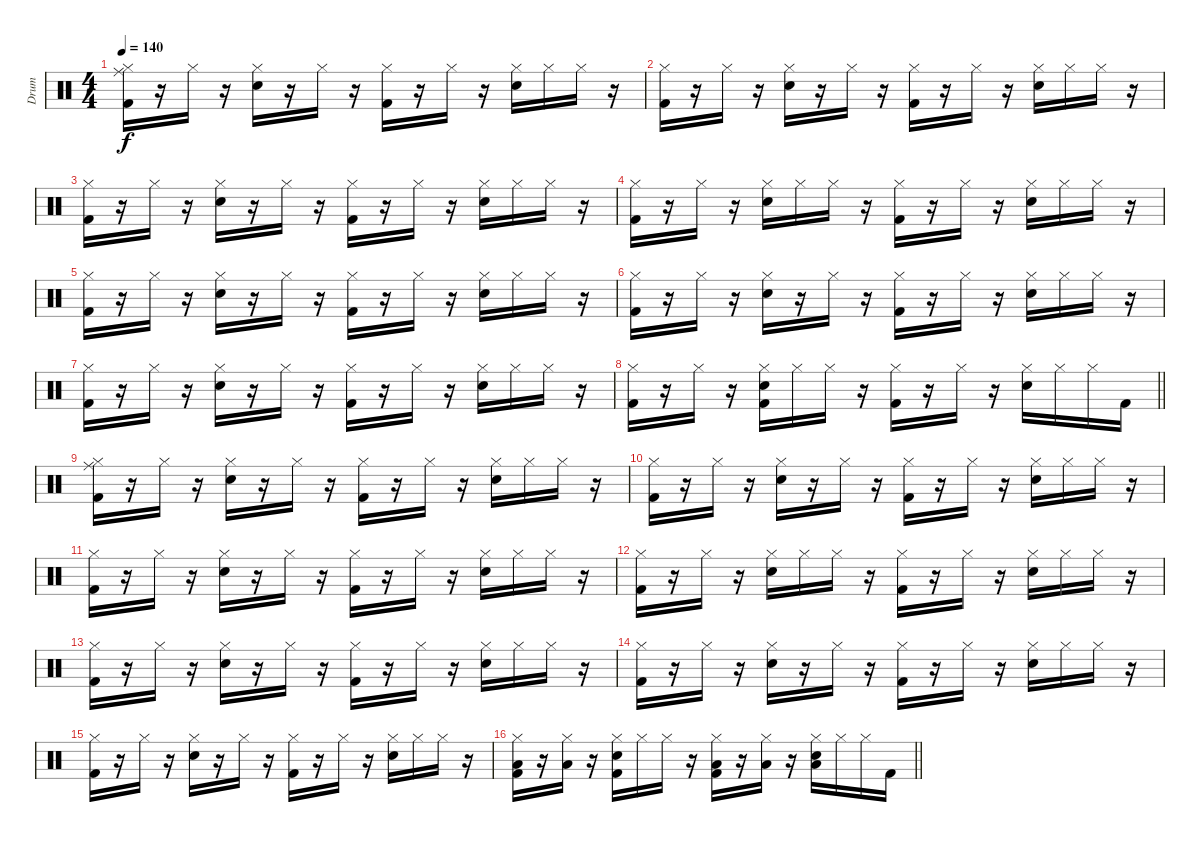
\track ("Drum" "Drum") {instrument percussion}
\staff {score}
\articulation defaults
\ts (4 4)
\section ("" "")
\tempo 140
\clef neutral
\ks c
("Kick (hit) 2" "Ride (middle)" "Hi-Hat (closed)").16{dy f} r.16 "Hi-Hat (closed)".16 r.16 ("Snare (hit) 2" "Hi-Hat (closed)").16 r.16 "Hi-Hat (closed)".16 r.16 ("Kick (hit) 2" "Hi-Hat (closed)").16 r.16 "Hi-Hat (closed)".16 r.16 ("Snare (hit) 2" "Hi-Hat (closed)").16 "Hi-Hat (closed)".16 "Hi-Hat (closed)".16 r.16 |
("Kick (hit) 2" "Hi-Hat (closed)").16 r.16 "Hi-Hat (closed)".16 r.16 ("Snare (hit) 2" "Hi-Hat (closed)").16 r.16 "Hi-Hat (closed)".16 r.16 ("Kick (hit) 2" "Hi-Hat (closed)").16 r.16 "Hi-Hat (closed)".16 r.16 ("Snare (hit) 2" "Hi-Hat (closed)").16 "Hi-Hat (closed)".16 "Hi-Hat (closed)".16 r.16 |
("Kick (hit) 2" "Hi-Hat (closed)").16 r.16 "Hi-Hat (closed)".16 r.16 ("Snare (hit) 2" "Hi-Hat (closed)").16 r.16 "Hi-Hat (closed)".16 r.16 ("Kick (hit) 2" "Hi-Hat (closed)").16 r.16 "Hi-Hat (closed)".16 r.16 ("Snare (hit) 2" "Hi-Hat (closed)").16 "Hi-Hat (closed)".16 "Hi-Hat (closed)".16 r.16 |
("Kick (hit) 2" "Hi-Hat (closed)").16 r.16 "Hi-Hat (closed)".16 r.16 ("Snare (hit) 2" "Hi-Hat (closed)").16 "Hi-Hat (closed)".16 "Hi-Hat (closed)".16 r.16 ("Kick (hit) 2" "Hi-Hat (closed)").16 r.16 "Hi-Hat (closed)".16 r.16 ("Snare (hit) 2" "Hi-Hat (closed)").16 "Hi-Hat (closed)".16 "Hi-Hat (closed)".16 r.16 |
("Kick (hit) 2" "Hi-Hat (closed)").16 r.16 "Hi-Hat (closed)".16 r.16 ("Snare (hit) 2" "Hi-Hat (closed)").16 r.16 "Hi-Hat (closed)".16 r.16 ("Kick (hit) 2" "Hi-Hat (closed)").16 r.16 "Hi-Hat (closed)".16 r.16 ("Snare (hit) 2" "Hi-Hat (closed)").16 "Hi-Hat (closed)".16 "Hi-Hat (closed)".16 r.16 |
("Kick (hit) 2" "Hi-Hat (closed)").16 r.16 "Hi-Hat (closed)".16 r.16 ("Snare (hit) 2" "Hi-Hat (closed)").16 r.16 "Hi-Hat (closed)".16 r.16 ("Kick (hit) 2" "Hi-Hat (closed)").16 r.16 "Hi-Hat (closed)".16 r.16 ("Snare (hit) 2" "Hi-Hat (closed)").16 "Hi-Hat (closed)".16 "Hi-Hat (closed)".16 r.16 |
("Kick (hit) 2" "Hi-Hat (closed)").16 r.16 "Hi-Hat (closed)".16 r.16 ("Snare (hit) 2" "Hi-Hat (closed)").16 r.16 "Hi-Hat (closed)".16 r.16 ("Kick (hit) 2" "Hi-Hat (closed)").16 r.16 "Hi-Hat (closed)".16 r.16 ("Snare (hit) 2" "Hi-Hat (closed)").16 "Hi-Hat (closed)".16 "Hi-Hat (closed)".16 r.16 |
\barLineRight lightlight
("Kick (hit) 2" "Hi-Hat (closed)").16 r.16 "Hi-Hat (closed)".16 r.16 ("Snare (hit) 2" "Kick (hit) 2" "Hi-Hat (closed)").16 "Hi-Hat (closed)".16 "Hi-Hat (closed)".16 r.16 ("Kick (hit) 2" "Hi-Hat (closed)").16 r.16 "Hi-Hat (closed)".16 r.16 ("Snare (hit) 2" "Hi-Hat (closed)").16 "Hi-Hat (closed)".16 "Hi-Hat (closed)".16 "Kick (hit) 2".16 |
\section ("" "")
("Kick (hit) 2" "Ride (middle)" "Hi-Hat (closed)").16 r.16 "Hi-Hat (closed)".16 r.16 ("Snare (hit) 2" "Hi-Hat (closed)").16 r.16 "Hi-Hat (closed)".16 r.16 ("Kick (hit) 2" "Hi-Hat (closed)").16 r.16 "Hi-Hat (closed)".16 r.16 ("Snare (hit) 2" "Hi-Hat (closed)").16 "Hi-Hat (closed)".16 "Hi-Hat (closed)".16 r.16 |
("Kick (hit) 2" "Hi-Hat (closed)").16 r.16 "Hi-Hat (closed)".16 r.16 ("Snare (hit) 2" "Hi-Hat (closed)").16 r.16 "Hi-Hat (closed)".16 r.16 ("Kick (hit) 2" "Hi-Hat (closed)").16 r.16 "Hi-Hat (closed)".16 r.16 ("Snare (hit) 2" "Hi-Hat (closed)").16 "Hi-Hat (closed)".16 "Hi-Hat (closed)".16 r.16 |
("Kick (hit) 2" "Hi-Hat (closed)").16 r.16 "Hi-Hat (closed)".16 r.16 ("Snare (hit) 2" "Hi-Hat (closed)").16 r.16 "Hi-Hat (closed)".16 r.16 ("Kick (hit) 2" "Hi-Hat (closed)").16 r.16 "Hi-Hat (closed)".16 r.16 ("Snare (hit) 2" "Hi-Hat (closed)").16 "Hi-Hat (closed)".16 "Hi-Hat (closed)".16 r.16 |
("Kick (hit) 2" "Hi-Hat (closed)").16 r.16 "Hi-Hat (closed)".16 r.16 ("Snare (hit) 2" "Hi-Hat (closed)").16 "Hi-Hat (closed)".16 "Hi-Hat (closed)".16 r.16 ("Kick (hit) 2" "Hi-Hat (closed)").16 r.16 "Hi-Hat (closed)".16 r.16 ("Snare (hit) 2" "Hi-Hat (closed)").16 "Hi-Hat (closed)".16 "Hi-Hat (closed)".16 r.16 |
("Kick (hit) 2" "Hi-Hat (closed)").16 r.16 "Hi-Hat (closed)".16 r.16 ("Snare (hit) 2" "Hi-Hat (closed)").16 r.16 "Hi-Hat (closed)".16 r.16 ("Kick (hit) 2" "Hi-Hat (closed)").16 r.16 "Hi-Hat (closed)".16 r.16 ("Snare (hit) 2" "Hi-Hat (closed)").16 "Hi-Hat (closed)".16 "Hi-Hat (closed)".16 r.16 |
("Kick (hit) 2" "Hi-Hat (closed)").16 r.16 "Hi-Hat (closed)".16 r.16 ("Snare (hit) 2" "Hi-Hat (closed)").16 r.16 "Hi-Hat (closed)".16 r.16 ("Kick (hit) 2" "Hi-Hat (closed)").16 r.16 "Hi-Hat (closed)".16 r.16 ("Snare (hit) 2" "Hi-Hat (closed)").16 "Hi-Hat (closed)".16 "Hi-Hat (closed)".16 r.16 |
("Kick (hit) 2" "Hi-Hat (closed)").16 r.16 "Hi-Hat (closed)".16 r.16 ("Snare (hit) 2" "Hi-Hat (closed)").16 r.16 "Hi-Hat (closed)".16 r.16 ("Kick (hit) 2" "Hi-Hat (closed)").16 r.16 "Hi-Hat (closed)".16 r.16 ("Snare (hit) 2" "Hi-Hat (closed)").16 "Hi-Hat (closed)".16 "Hi-Hat (closed)".16 r.16 |
\barLineRight lightlight
("Kick (hit) 2" "Low Tom (hit)" "Hi-Hat (closed)").16 r.16 ("Low Tom (hit)" "Hi-Hat (closed)").16 r.16 ("Snare (hit) 2" "Kick (hit) 2" "Hi-Hat (closed)").16 "Hi-Hat (closed)".16 "Hi-Hat (closed)".16 r.16 ("Kick (hit) 2" "Low Tom (hit)" "Hi-Hat (closed)").16 r.16 ("Low Tom (hit)" "Hi-Hat (closed)").16 r.16 ("Snare (hit) 2" "Low Tom (hit)" "Hi-Hat (closed)").16 "Hi-Hat (closed)".16 "Hi-Hat (closed)".16 "Kick (hit) 2".16
